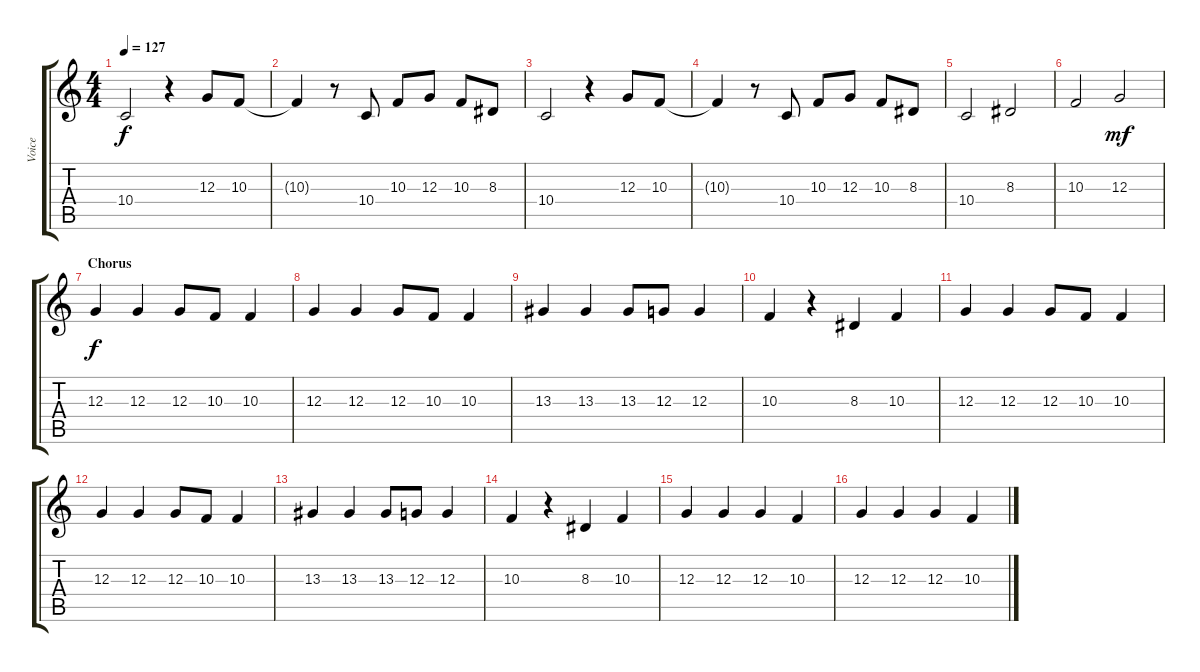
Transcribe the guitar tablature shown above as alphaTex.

\track ("Voice" "Voice") {instrument fx4atmosphere}
\staff {score tabs}
\tuning (E4 B3 G3 D3 A2 E2) {hide}
\ts (4 4)
\tempo 127
\clef g2
\ks c
10.4.2{dy f} r.4 12.3.8 10.3.8 |
10.3{t}.4 r.8 10.4.8 10.3.8 12.3.8 10.3.8 8.3.8 |
10.4.2 r.4 12.3.8 10.3.8 |
10.3{t}.4 r.8 10.4.8 10.3.8 12.3.8 10.3.8 8.3.8 |
10.4.2 8.3.2 |
10.3.2 12.3.2{dy mf} |
\section ("" "Chorus")
12.3.4{dy f} 12.3.4 12.3.8 10.3.8 10.3.4 |
12.3.4 12.3.4 12.3.8 10.3.8 10.3.4 |
13.3.4 13.3.4 13.3.8 12.3.8 12.3.4 |
10.3.4 r.4 8.3.4 10.3.4 |
12.3.4 12.3.4 12.3.8 10.3.8 10.3.4 |
12.3.4 12.3.4 12.3.8 10.3.8 10.3.4 |
13.3.4 13.3.4 13.3.8 12.3.8 12.3.4 |
10.3.4 r.4 8.3.4 10.3.4 |
12.3.4 12.3.4 12.3.4 10.3.4 |
12.3.4 12.3.4 12.3.4 10.3.4
